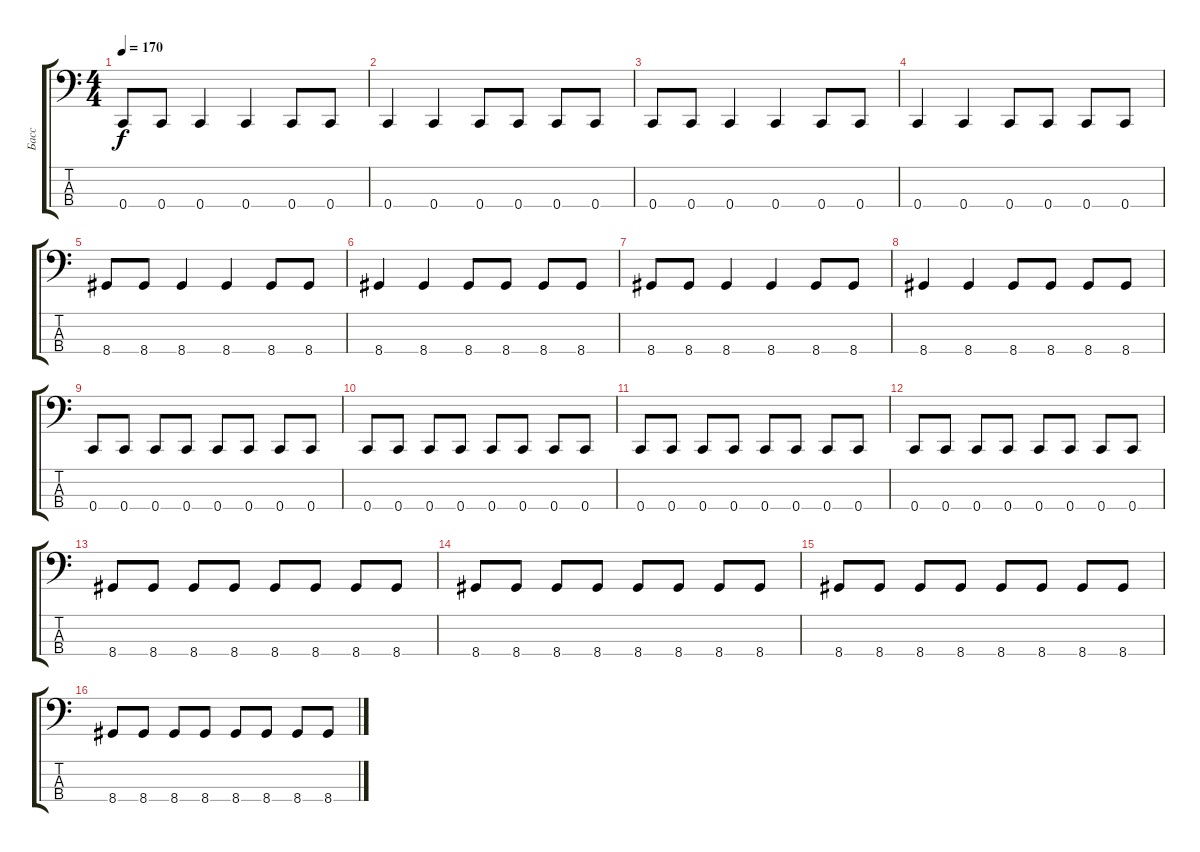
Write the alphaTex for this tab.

\track ("Басс" "Басс") {instrument electricbassfinger}
\staff {score tabs}
\tuning (F2 C2 G1 C1) {hide}
\ts (4 4)
\tempo 170
\clef f4
\ks c
0.4.8{dy f} 0.4.8 0.4.4 0.4.4 0.4.8 0.4.8 |
0.4.4 0.4.4 0.4.8 0.4.8 0.4.8 0.4.8 |
0.4.8 0.4.8 0.4.4 0.4.4 0.4.8 0.4.8 |
0.4.4 0.4.4 0.4.8 0.4.8 0.4.8 0.4.8 |
8.4.8 8.4.8 8.4.4 8.4.4 8.4.8 8.4.8 |
8.4.4 8.4.4 8.4.8 8.4.8 8.4.8 8.4.8 |
8.4.8 8.4.8 8.4.4 8.4.4 8.4.8 8.4.8 |
8.4.4 8.4.4 8.4.8 8.4.8 8.4.8 8.4.8 |
0.4.8 0.4.8 0.4.8 0.4.8 0.4.8 0.4.8 0.4.8 0.4.8 |
0.4.8 0.4.8 0.4.8 0.4.8 0.4.8 0.4.8 0.4.8 0.4.8 |
0.4.8 0.4.8 0.4.8 0.4.8 0.4.8 0.4.8 0.4.8 0.4.8 |
0.4.8 0.4.8 0.4.8 0.4.8 0.4.8 0.4.8 0.4.8 0.4.8 |
8.4.8 8.4.8 8.4.8 8.4.8 8.4.8 8.4.8 8.4.8 8.4.8 |
8.4.8 8.4.8 8.4.8 8.4.8 8.4.8 8.4.8 8.4.8 8.4.8 |
8.4.8 8.4.8 8.4.8 8.4.8 8.4.8 8.4.8 8.4.8 8.4.8 |
8.4.8 8.4.8 8.4.8 8.4.8 8.4.8 8.4.8 8.4.8 8.4.8
